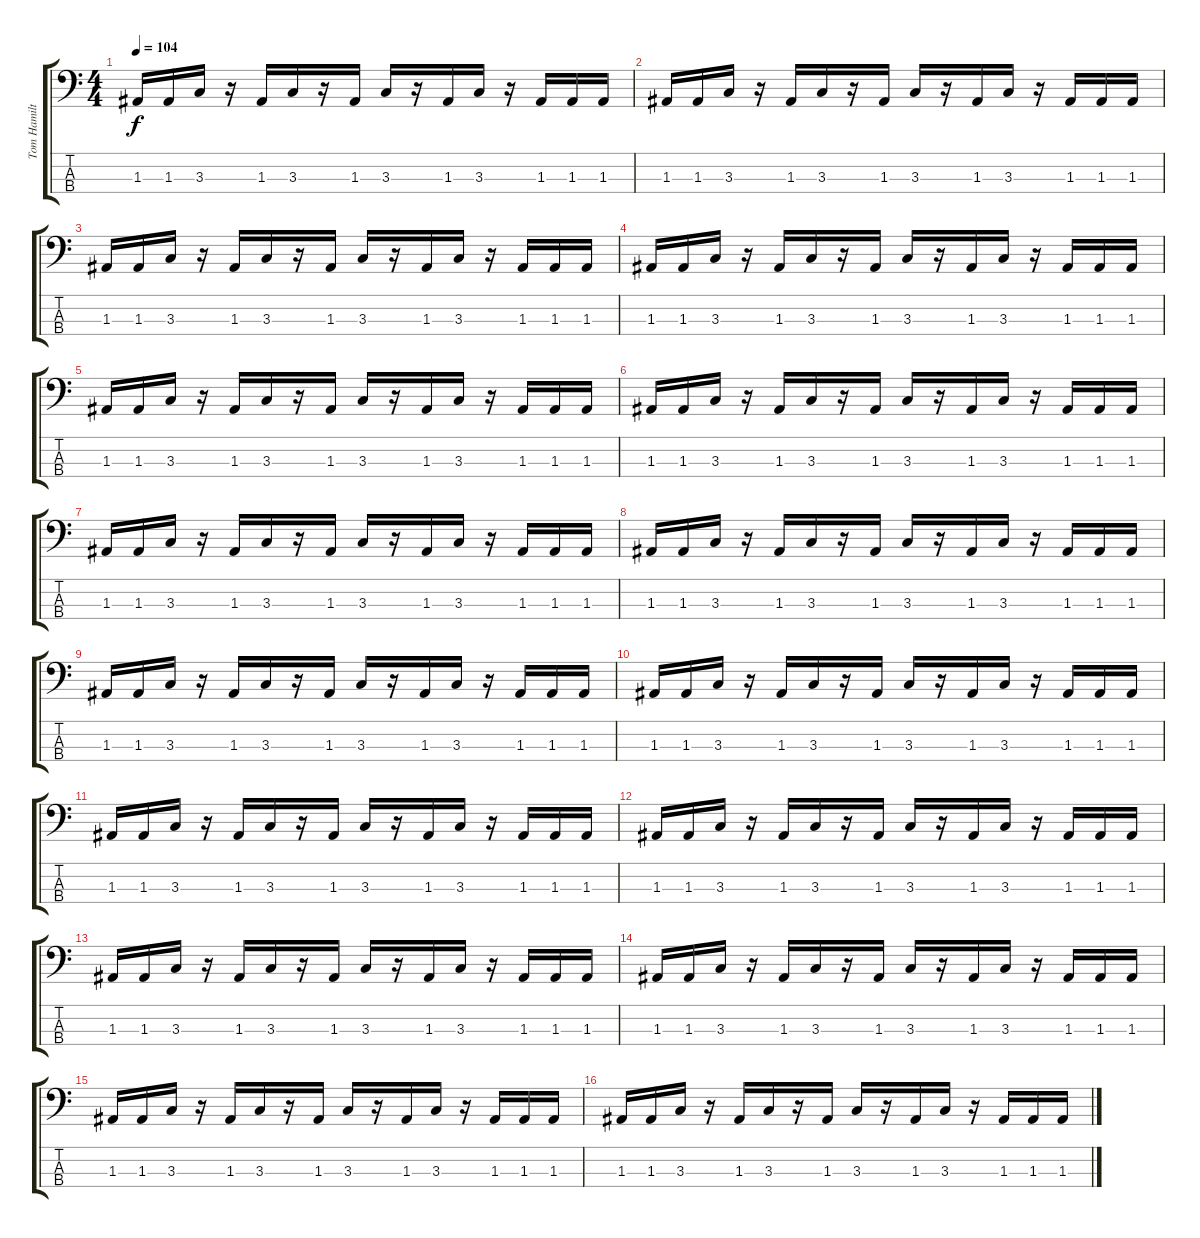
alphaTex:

\track ("Tom Hamilton" "Tom Hamilt") {instrument electricbassfinger}
\staff {score tabs}
\tuning (G2 D2 A1 E1) {hide}
\ts (4 4)
\tempo 104
\clef f4
\ks c
1.3.16{dy f} 1.3.16 3.3.16 r.16 1.3.16 3.3.16 r.16 1.3.16 3.3.16 r.16 1.3.16 3.3.16 r.16 1.3.16 1.3.16 1.3.16 |
1.3.16 1.3.16 3.3.16 r.16 1.3.16 3.3.16 r.16 1.3.16 3.3.16 r.16 1.3.16 3.3.16 r.16 1.3.16 1.3.16 1.3.16 |
1.3.16 1.3.16 3.3.16 r.16 1.3.16 3.3.16 r.16 1.3.16 3.3.16 r.16 1.3.16 3.3.16 r.16 1.3.16 1.3.16 1.3.16 |
1.3.16 1.3.16 3.3.16 r.16 1.3.16 3.3.16 r.16 1.3.16 3.3.16 r.16 1.3.16 3.3.16 r.16 1.3.16 1.3.16 1.3.16 |
1.3.16 1.3.16 3.3.16 r.16 1.3.16 3.3.16 r.16 1.3.16 3.3.16 r.16 1.3.16 3.3.16 r.16 1.3.16 1.3.16 1.3.16 |
1.3.16 1.3.16 3.3.16 r.16 1.3.16 3.3.16 r.16 1.3.16 3.3.16 r.16 1.3.16 3.3.16 r.16 1.3.16 1.3.16 1.3.16 |
1.3.16 1.3.16 3.3.16 r.16 1.3.16 3.3.16 r.16 1.3.16 3.3.16 r.16 1.3.16 3.3.16 r.16 1.3.16 1.3.16 1.3.16 |
1.3.16{volume 11} 1.3.16 3.3.16 r.16 1.3.16 3.3.16 r.16 1.3.16 3.3.16 r.16 1.3.16 3.3.16 r.16 1.3.16 1.3.16 1.3.16 |
1.3.16{volume 10} 1.3.16 3.3.16 r.16 1.3.16 3.3.16 r.16 1.3.16 3.3.16 r.16 1.3.16 3.3.16 r.16 1.3.16 1.3.16 1.3.16 |
1.3.16{volume 9} 1.3.16 3.3.16 r.16 1.3.16 3.3.16 r.16 1.3.16 3.3.16 r.16 1.3.16 3.3.16 r.16 1.3.16 1.3.16 1.3.16 |
1.3.16{volume 8} 1.3.16 3.3.16 r.16 1.3.16 3.3.16 r.16 1.3.16 3.3.16 r.16 1.3.16 3.3.16 r.16 1.3.16 1.3.16 1.3.16 |
1.3.16{volume 7} 1.3.16 3.3.16 r.16 1.3.16 3.3.16 r.16 1.3.16 3.3.16 r.16 1.3.16 3.3.16 r.16 1.3.16 1.3.16 1.3.16 |
1.3.16{volume 6} 1.3.16 3.3.16 r.16 1.3.16 3.3.16 r.16 1.3.16 3.3.16 r.16 1.3.16 3.3.16 r.16 1.3.16 1.3.16 1.3.16 |
1.3.16{volume 5} 1.3.16 3.3.16 r.16 1.3.16 3.3.16 r.16 1.3.16 3.3.16 r.16 1.3.16 3.3.16 r.16 1.3.16 1.3.16 1.3.16 |
1.3.16{volume 4} 1.3.16 3.3.16 r.16 1.3.16 3.3.16 r.16 1.3.16 3.3.16 r.16 1.3.16 3.3.16 r.16 1.3.16 1.3.16 1.3.16 |
1.3.16{volume 3} 1.3.16 3.3.16 r.16 1.3.16 3.3.16 r.16 1.3.16 3.3.16 r.16 1.3.16 3.3.16 r.16 1.3.16 1.3.16 1.3.16
